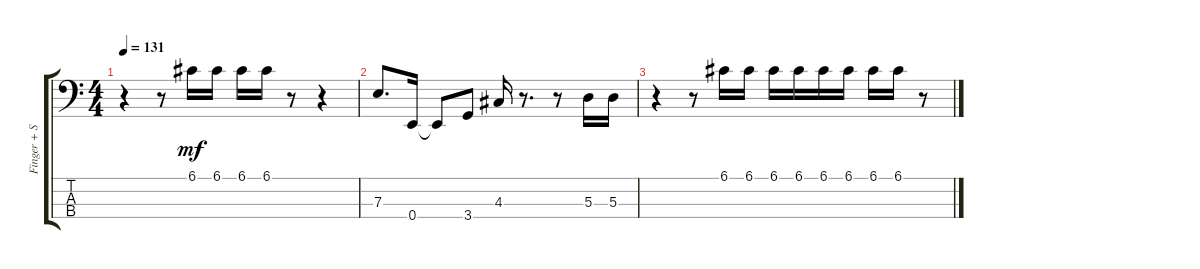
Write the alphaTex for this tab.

\track ("Finger + Slap mixed" "Finger + S") {instrument electricbassfinger}
\staff {score tabs}
\tuning (G2 D2 A1 E1) {hide}
\ts (4 4)
\tempo 131
\clef f4
\ks c
r.4{dy mf} r.8 6.1.16 6.1.16 6.1.16 6.1.16 r.8 r.4 |
7.3.8{d} 0.4.16 0.4{t}.8 3.4.8 4.3.16 r.8{d} r.8 5.3.16 5.3.16 |
r.4 r.8 6.1.16 6.1.16 6.1.16 6.1.16 6.1.16 6.1.16 6.1.16 6.1.16 r.8
